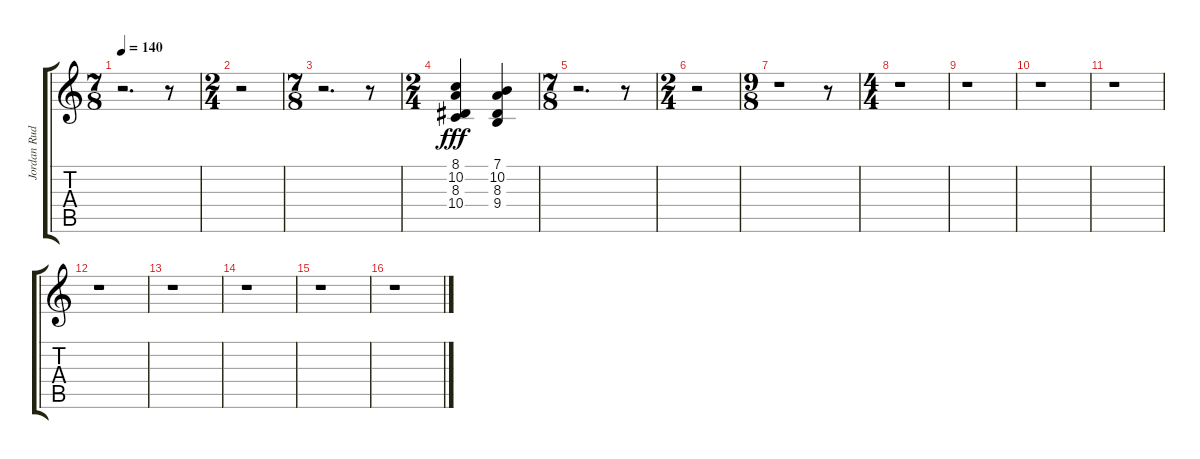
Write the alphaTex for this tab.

\track ("Jordan Rudess - Keyboard" "Jordan Rud") {instrument stringensemble1}
\staff {score tabs}
\tuning (E4 B3 G3 D3 A2 E2) {hide}
\ts (7 8)
\tempo 140
\clef g2
\ks c
r.2{d dy fff} r.8 |
\ts (2 4)
r.2 |
\ts (7 8)
r.2{d} r.8 |
\ts (2 4)
(8.1 10.2 8.3 10.4).4 (7.1 10.2 8.3 9.4).4 |
\ts (7 8)
r.2{d} r.8 |
\ts (2 4)
r.2 |
\ts (9 8)
r.1 r.8 |
\ts (4 4)
r.1 |
r.1 |
r.1 |
r.1 |
r.1 |
r.1 |
r.1 |
r.1 |
r.1
